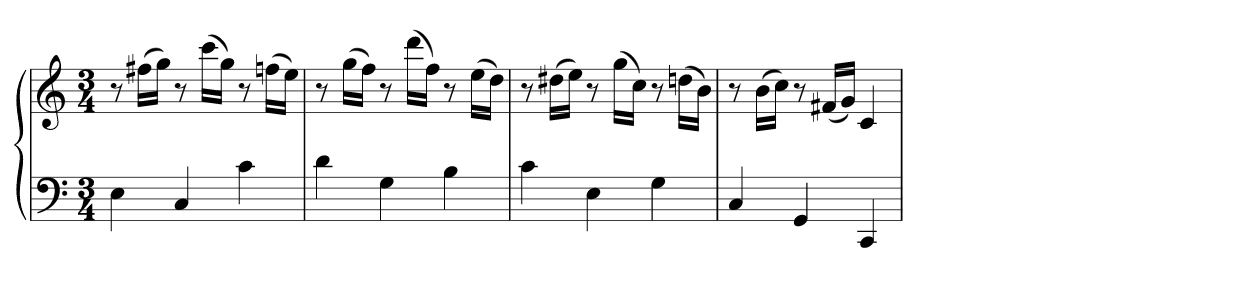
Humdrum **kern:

**kern	**kern
*part1	*part1
*staff2	*staff1
*clefF4	*clefG2
*k[]	*k[]
*M3/4	*M3/4
=	=
4E	8r
.	(16ff#XLL
.	16ggJJ)
4C	8r
.	(16cccLL
.	16ggJJ)
4c	8r
.	(16ffnLL
.	16eeJJ)
=206	=206
4d	8r
.	(16ggLL
.	16ffJJ)
4G	8r
.	(16dddLL
.	16ffJJ)
4B	8r
.	(16eeLL
.	16ddJJ)
=207	=207
4c	8r
.	(16dd#XLL
.	16eeJJ)
4E	8r
.	(16ggLL
.	16ccJJ)
4G	8r
.	(16ddnLL
.	16bJJ)
=208	=208
4C	8r
.	(16bLL
.	16ccJJ)
4GG	8r
.	(16f#XLL
.	16gJJ)
4CC	4c
=	=
*-	*-
